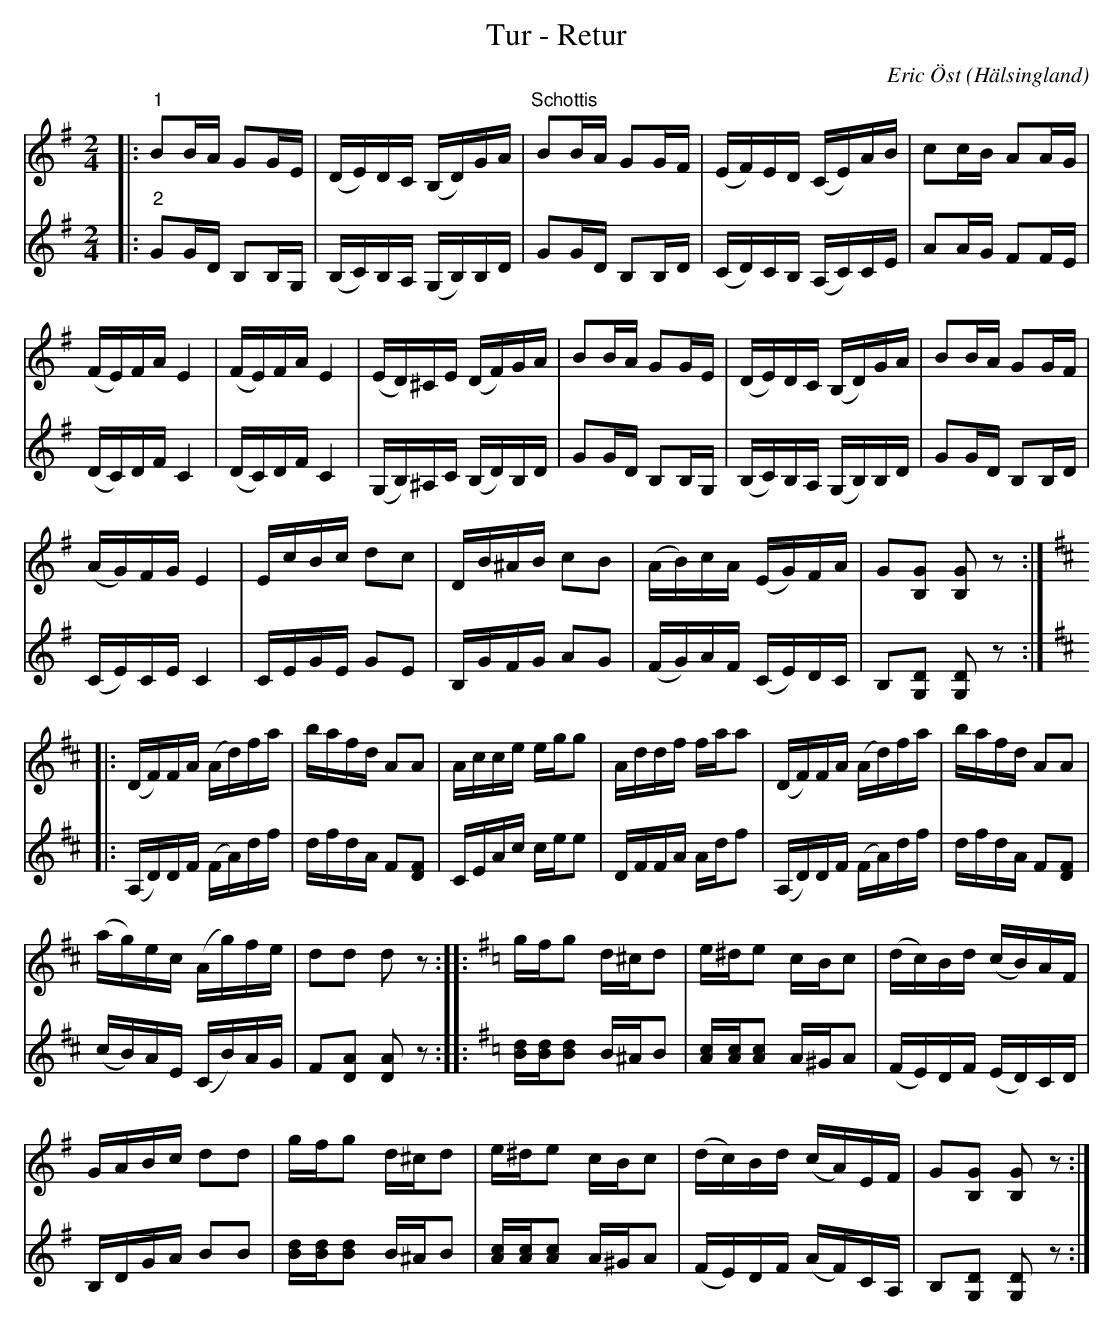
X:1
T:Tur - Retur
C:Eric Öst
O:Hälsingland
L:1/16
M:2/4
K:G
V:1
|:"^1" B2BA G2GE | (DE)DC (B,D)GA |"^Schottis" B2BA G2GF | (EF)ED (CE)AB | c2cB A2AG |
(FE)FA E4 | (FE)FA E4 | (ED)^CE (DF)GA | B2BA G2GE | (DE)DC (B,D)GA | B2BA G2GF |
(AG)FG E4 | EcBc d2c2 | DB^AB c2B2 | (AB)cA (EG)FA | G2[B,G]2 [B,G]2 z2 ::
[K:D] (DF)FA (Ad)fa | bafd A2A2 | Acce egg2 | Addf faa2 | (DF)FA (Ad)fa | bafd A2A2 |
(ag)ec (Ag)fe | d2d2 d2 z2 ::[K:G] gfg2 d^cd2 | e^de2 cBc2 | (dc)Bd (cB)AF |
GABc d2d2 | gfg2 d^cd2 | e^de2 cBc2 | (dc)Bd (cA)EF | G2[B,G]2 [B,G]2 z2 :|
V:2
|:"^2" G2GD B,2B,G, | (B,C)B,A, (G,B,)B,D | G2GD B,2B,D | (CD)CB, (A,C)CE | A2AG F2FE |
(DC)DF C4 | (DC)DF C4 | (G,B,)^A,C (B,D)B,D | G2GD B,2B,G, | (B,C)B,A, (G,B,)B,D |
G2GD B,2B,D | (CE)CE C4 | CEGE G2E2 | B,GFG A2G2 | (FG)AF (CE)DC | B,2[G,D]2 [G,D]2 z2 ::
[K:D] (A,D)DF (FA)df | dfdA F2[DF]2 | CEAc cee2 | DFFA Adf2 | (A,D)DF (FA)df | dfdA F2[DF]2 |
(cB)AE (CB)AG | F2[DA]2 [DA]2 z2 ::[K:G] [Bd][Bd][Bd]2 B^AB2 | [Ac][Ac][Ac]2 A^GA2 | (FE)DF (ED)CD |
B,DGA B2B2 | [Bd][Bd][Bd]2 B^AB2 | [Ac][Ac][Ac]2 A^GA2 | (FE)DF (AF)CA, | B,2[G,D]2 [G,D]2 z2 :|
